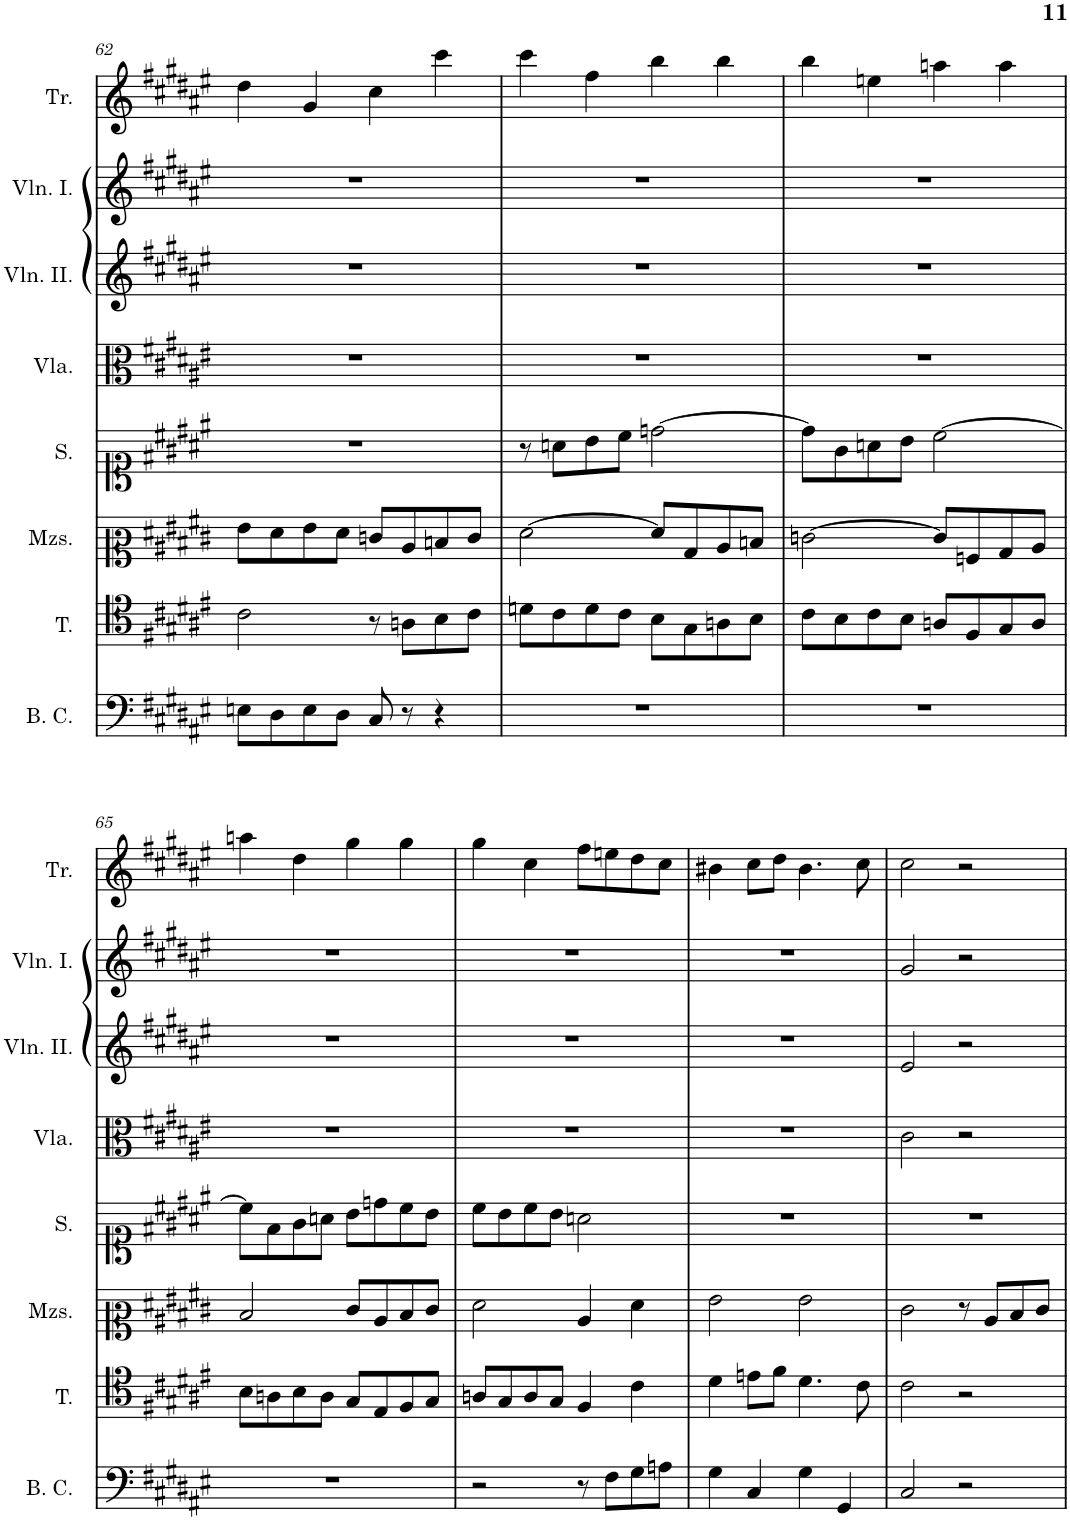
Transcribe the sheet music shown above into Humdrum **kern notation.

**kern	**kern	**kern	**kern	**kern	**kern	**kern	**kern
*part8	*part7	*part6	*part5	*part4	*part3	*part2	*part1
*staff8	*staff7	*staff6	*staff5	*staff4	*staff3	*staff2	*staff1
*I"Basso Continuo.	*I"Tenor.	*I"Mezzo-soprano.	*I"Soprano.	*I"Viola.	*I"Violino II.	*I"Violino I.	*I"Tromba.
*I'B. C.	*I'T.	*I'Mzs.	*I'S.	*I'Vla.	*I'Vln. II.	*I'Vln. I.	*I'Tr.
!!LO:PB:g=z
*clefF4	*clefC4	*clefC2	*clefC1	*clefC3	*clefG2	*clefG2	*clefG2
*k[f#c#g#d#a#e#]	*k[f#c#g#d#a#e#]	*k[f#c#g#d#a#e#]	*k[f#c#g#d#a#e#]	*k[f#c#g#d#a#e#]	*k[f#c#g#d#a#e#]	*k[f#c#g#d#a#e#]	*k[f#c#g#d#a#e#]
*M2/2	*M2/2	*M2/2	*M2/2	*M2/2	*M2/2	*M2/2	*M2/2
=62	=62	=62	=62	=62	=62	=62	=62
8En\L	2c#\	8g#\L	1r	1r	1r	1r	4dd#\
8D#\	.	8f#\	.	.	.	.	.
8E\	.	8g#\	.	.	.	.	4g#/
8D#\J	.	8f#\J	.	.	.	.	.
8C#/	8r	8en/L	.	.	.	.	4cc#\
8r	8An\L	8c#/	.	.	.	.	.
4r	8B\	8dn/	.	.	.	.	4ccc#\
.	8c#\J	8e/J	.	.	.	.	.
=63	=63	=63	=63	=63	=63	=63	=63
1r	8dn\L	[2f#\	8r	1r	1r	1r	4ccc#\
.	8c#\	.	8an\L	.	.	.	.
.	8d\	.	8b\	.	.	.	4ff#\
.	8c#\J	.	8cc#\J	.	.	.	.
.	8B\L	8f#/L]	[2ddn\	.	.	.	4bb\
.	8G#\	8B/	.	.	.	.	.
.	8An\	8c#/	.	.	.	.	4bb\
.	8B\J	8dn/J	.	.	.	.	.
=64	=64	=64	=64	=64	=64	=64	=64
1r	8c#\L	[2en\	8dd\L]	1r	1r	1r	4bb\
.	8B\	.	8g#\	.	.	.	.
.	8c#\	.	8an\	.	.	.	4een\
.	8B\J	.	8b\J	.	.	.	.
.	8An/L	8e/L]	[2cc#\	.	.	.	4aan\
.	8F#/	8An/	.	.	.	.	.
.	8G#/	8B/	.	.	.	.	4aa\
.	8A/J	8c#/J	.	.	.	.	.
!!LO:LB:g=z
=65	=65	=65	=65	=65	=65	=65	=65
1r	8B\L	2d#/	8cc#\L]	1r	1r	1r	4aan\
.	8An\	.	8f#\	.	.	.	.
.	8B\	.	8g#\	.	.	.	4dd#\
.	8A\J	.	8an\J	.	.	.	.
.	8G#/L	8e#/L	8b\L	.	.	.	4gg#\
.	8E#/	8c#/	8ddn\	.	.	.	.
.	8F#/	8d#/	8cc#\	.	.	.	4gg#\
.	8G#/J	8e#/J	8b\J	.	.	.	.
=66	=66	=66	=66	=66	=66	=66	=66
2r	8An/L	2f#\	8cc#\L	1r	1r	1r	4gg#\
.	8G#/	.	8b\	.	.	.	.
.	8A/	.	8cc#\	.	.	.	4cc#\
.	8G#/J	.	8b\J	.	.	.	.
8r	4F#/	4c#/	2an\	.	.	.	8ff#\L
8F#\L	.	.	.	.	.	.	8een\
8G#\	4c#\	4f#\	.	.	.	.	8dd#\
8An\J	.	.	.	.	.	.	8cc#\J
=67	=67	=67	=67	=67	=67	=67	=67
4G#\	4d#\	2g#\	1r	1r	1r	1r	4b#X\
4C#/	8en\L	.	.	.	.	.	8cc#\L
.	8f#\J	.	.	.	.	.	8dd#\J
4G#\	4.d#\	2g#\	.	.	.	.	4.b#\
4GG#/	.	.	.	.	.	.	.
.	8c#\	.	.	.	.	.	8cc#\
=68	=68	=68	=68	=68	=68	=68	=68
2C#/	2c#\	2e#\	1r	2c#\	2e#/	2g#/	2cc#\
2r	2r	8r	.	2r	2r	2r	2r
.	.	8c#/L	.	.	.	.	.
.	.	8d#/	.	.	.	.	.
.	.	8e#/J	.	.	.	.	.
=	=	=	=	=	=	=	=
*-	*-	*-	*-	*-	*-	*-	*-
